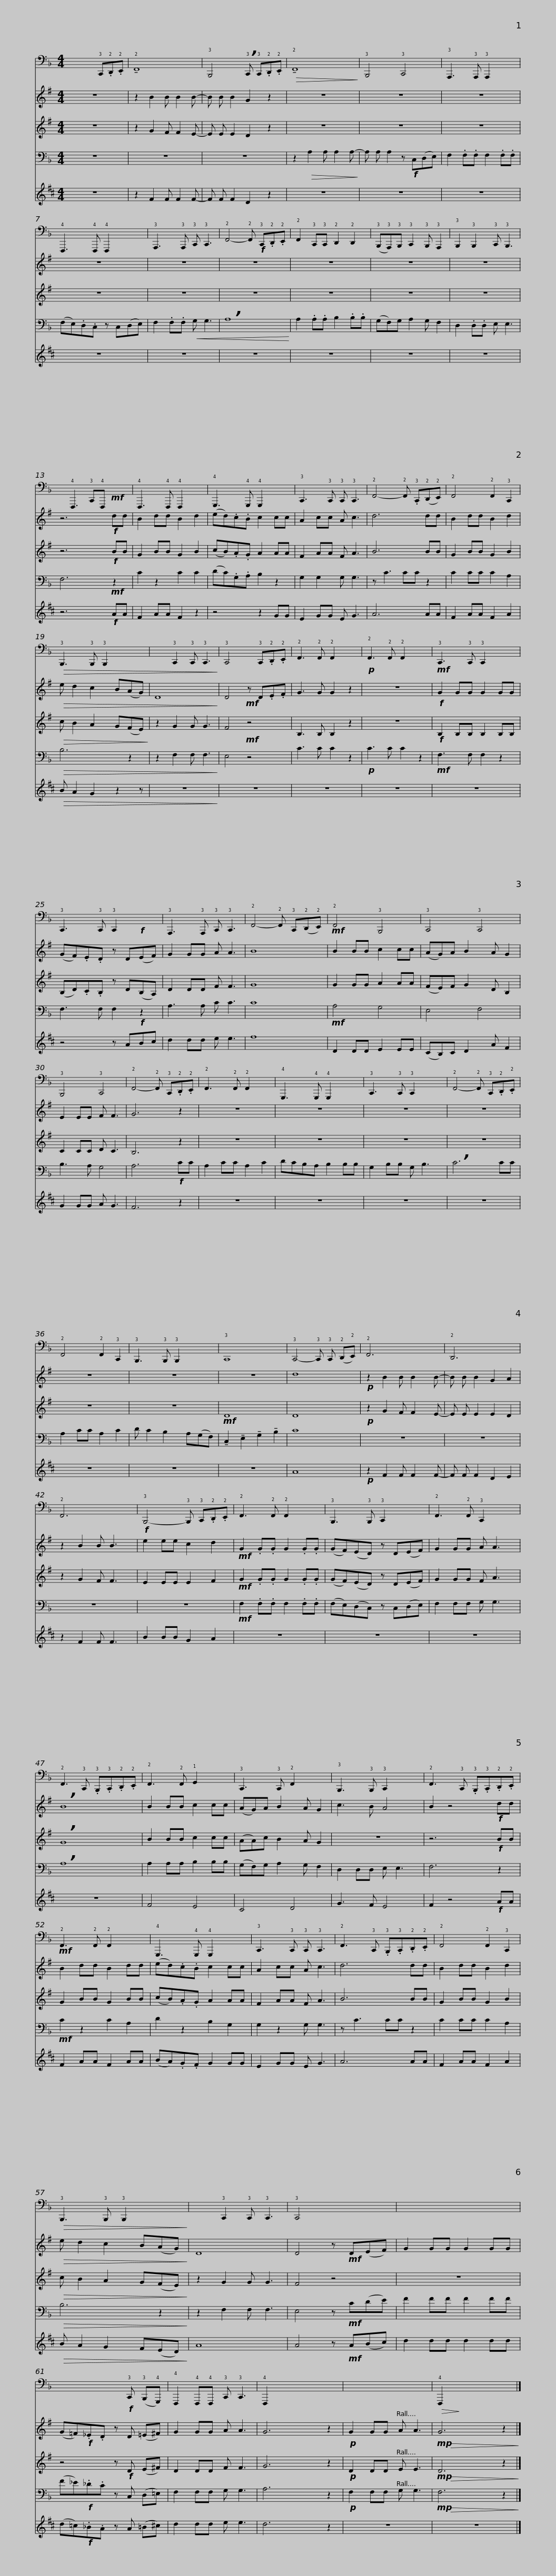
X:1
%%score 1 2 3 4 5
L:1/8
M:4/4
I:linebreak $
K:F
V:1 tab stafflines=4 strings=E1,A1,D2,G2
V:2 treble transpose=-2
V:3 treble transpose=-2
V:4 bass
V:5 treble transpose=-9
V:1
 x4 x !3!C,,.!2!D,,.!2!E,, | !tenuto!!2!F,,8 | !3!B,,,4 !breath!!3!C,, !3!C,,.!2!D,,.!2!E,, |!>(! !tenuto!!2!F,,8!>)! | !3!B,,,4 !3!C,,4 | %5
 !3!A,,,3 !3!A,,, !3!A,,,2 x2 |$ !4!F,,,3 !4!F,,, !4!F,,,2 x2 | !3!A,,,3 !3!A,,, !3!C,, !3!C,,3 | !2!F,,4- !2!F,,!f! !3!C,,.!2!D,,.!2!E,, | !2!F,,2 !3!C,,!3!C,, !2!D,,2 !2!D,,2 | %10
 (!3!B,,,!3!A,,,)!3!B,,, !3!C,,2 !3!B,,, !3!A,,,2 | !3!B,,,2 !3!B,,,2 !3!C,, !3!B,,,3 |$ x !4!F,,,3 !3!C,,!4!F,,,!mf! x2 | !4!F,,,3 !4!F,,, !4!F,,,2 x2 | !4!G,,,3 !4!G,,, !4!G,,,2 x2 | %15
 !3!C,,3 !3!C,, !3!C,, !3!C,,3 | !2!F,,4- !2!F,, .!3!C,,(!2!D,,!2!E,,) | !2!F,,4 !2!F,,2 !3!C,,2 |$!>(! !3!B,,,3 !3!B,,, !3!B,,,2 x2 | x2 !3!C,,2 !3!C,, !3!C,,3!>)! | %20
 !3!C,,4 x !3!C,,.!2!D,,.!2!E,, | !2!F,,3 !2!F,, !2!F,,2 x2 |!p! !2!F,,3 !2!F,, !2!F,,2 x2 |!mf! !3!C,,3 !3!C,, !3!C,,2 x2 |$ !3!C,,3 !3!C,, !3!C,,2!f! x2 | %25
 !3!A,,,3 !3!A,,, !3!C,, !3!C,,3 | !2!F,,4- !2!F,, !3!C,,(!2!D,,!2!E,,) |!mf! !2!F,,4 !3!B,,,4 | !3!C,,4 !3!C,,4 | !3!B,,,4 !3!C,,4 |$ %30
 !2!F,,4- !2!F,, !3!C,,.!2!D,,.!2!E,, | !2!F,,3 !2!F,, !2!F,,2 x2 | !4!G,,,3 !4!G,,, !4!G,,,2 x2 | !3!C,,3 !3!C,, !3!C,,2 x2 | !2!F,,4- !2!F,, !3!C,,.!2!D,,.!2!E,, | %35
 !2!F,,4 !2!F,,2 !3!C,,2 |$ !3!B,,,3 !3!B,,, !3!B,,,2 x2 | !3!C,,8 | !3!C,,4- !3!C,, !3!C,, (!2!D,,!2!E,,) | !2!F,,6 x2 | %40
 !2!D,,6 x2 | !2!F,,6 x2 |!f! !3!B,,,4- !3!B,,, !3!C,,.!2!D,,.!2!E,, |$ !2!F,,3 !2!F,, !2!F,,2 x2 | !3!B,,,3 !3!B,,, !3!C,,2 x2 | %45
 !2!F,,3 !2!F,, !3!C,,2 x2 | !2!F,,3 !3!C,, .!3!B,,,.!3!C,,.!2!D,,.!2!E,, | !2!F,,3 !2!F,, !1!G,,2 x2 | !3!C,,3 !3!C,, !2!F,,2 x2 |$ !3!B,,,3 !3!B,,, !3!C,,2 x2 | %50
 !2!F,,3 !3!C,, .!3!B,,,.!3!C,,.!2!D,,.!2!E,, |!mf! !2!F,,3 !2!F,, !2!F,,2 x2 | !4!G,,,3 !4!G,,, !4!G,,,2 x2 | !3!C,,3 !3!C,, !3!C,, !3!C,,3 | !2!F,,3 !3!C,, .!3!B,,,.!3!C,,.!2!D,,.!2!E,, |$ %55
 !2!F,,4 !2!F,,2 !3!C,,2 |!>(! !3!B,,,3 !3!B,,, !3!B,,,2 x2!>)! | x2 !3!C,,2 !3!C,, !3!C,,3 | !3!C,,4 x4 | x8 | %60
 x4 x!f! !3!C,, (!3!B,,,!4!G,,,) |$ !4!F,,,2 !4!F,,,!4!F,,, !3!C,, !3!C,,3 | !4!F,,,2 x2 x4 | x8 |!>(! !4!F,,,2!>)! x2 x4 |] %65
V:2
[K:G] z8 | z2 B2 B B2 B- | B B B2 G2 z2 | z8 | z8 | %5
 z8 |$ z8 | z8 | z8 | z8 | %10
 z8 | z8 |$ z6!f! dd | B2 dd B2 d2 | (ed).c.B c2 cc | %15
 A2 cc A c3 | d6 dd | B2 dd B2 d2 |$!>(! e d2 c2 B(AG) | D8!>)! | %20
 D4!mf! z D.E.F | G3 G G2 z2 | z8 |!f! G2 GG G2 GG |$ (GF).E.D z D(EF) | %25
 G2 GG A A3 | B8 | B2 BB c2 cc | (AG)A B2 A G2 | E2 EE F F3 |$ %30
 G6 z2 | z8 | z8 | z8 | z8 | %35
 z8 |$ z8 | z8 | d8 |!p! z2 B2 B B2 B- | %40
 B B B2 G2 A2 | z2 B2 B B3 | e2 ee c2 d2 |$!mf! G2 .G.G G2 .G.G | (GF)(ED) z D(EF) | %45
 G2 GG A A3 | !breath!B8 | B2 BB c2 cc | (AG)A B2 A G2 |$ c3 B A4 | %50
 B2 z4!f! dd | B2 dd B2 dd | (ed).c.B c2 cc | A2 cc A c3 | d6 dd |$ %55
 B2 dd B2 d2 |!>(! e d2 c2 B(AG)!>)! | D8 | D4 z!mf! D(EF) | G2 GG G2 GG | %60
 (G=F)!f!._E.D z D (=E^F) |$ G2 GG A A3 | G6 z2 |!p! G2 GG A A3 |!mp!!>(! G6 z2!>)! |] %65
V:3
[K:G] z8 | z2 G2 F F2 E- | E E E2 D2 z2 | z8 | z8 | %5
 z8 |$ z8 | z8 | z8 | z8 | %10
 z8 | z8 |$ z6!f! BB | G2 BB G2 B2 | (cB).A.G A2 AA | %15
 F2 AA F A3 | B6 BB | G2 BB G2 B2 |$!>(! c B2 A2 G(FE)!>)! | z2 G2 G G3 | %20
 F4!mf! z4 | B,3 B, B,2 z2 | z8 |!f! B,2 B,B, B,2 B,B, |$ (B,D).C.B, z D(B,A,) | %25
 D2 DD F F3 | G8 | G2 GG A2 AA | (FE)F G2 D B,2 | C2 CC D C3 |$ %30
 B,6 z2 | z8 | z8 | z8 | z8 | %35
 z8 |$ z8 |!mf! D8 | D8 |!p! z2 G2 F F2 E- | %40
 E E E2 E2 D2 | z2 G2 F F3 | E2 EE E2 F2 |$!mf! G2 .G.G G2 .G.G | (GF)(ED) z D(EF) | %45
 G2 GG F A3 | !breath!G8 | B2 BB c2 cc | (AA)c B2 A G2 |$ z8 | %50
 z6!f! BB | G2 BB G2 BB | (cB).A.G A2 AA | F2 AA F A3 | B6 BB |$ %55
 G2 BB G2 B2 |!>(! c B2 A2 G(FE)!>)! | z2 G2 G G3 | F4 z4 | z8 | %60
 z4 z!f! D (E^F) |$ D2 DD F F3 | G6 z2 |!p! D2 DD E E3 |!mp!!>(! D6 z2!>)! |] %65
V:4
 z8 | z8 | z8 | z2!>(! A,2 A, A,2 A,-!>)! | A, A, A,2 z!f! C,(D,E,) | %5
 F,2 .F,.F, F,2 .F,.F, |$ (F,E,).D,.C, z C,(D,E,) | F,2 .F,.F,!<(! G, G,3 | !breath!A,8!<)! | A,2 .A,.A, B,2 .B,.B, | %10
 (G,F,)G, A,2 G, F,2 | D,2 .D,.D, E, E,3 |$ F,6!mf! z2 | C2 z2 C2 C2 | (DC).G,.A, B,2 z2 | %15
 G,2 G,2 G, G,3 | z C3 CC z2 | C2 CC C2 A,2 |$!>(! B,6 z2 | z2 F,2 F, F,3!>)! | %20
 E,4 z4 | C3 C C2 z2 |!p! C3 C C2 z2 |!mf! F,3 F, F,2 z2 |$ F,3 F, F,2!f! z2 | %25
 A,3 A, C C3 | C8 |!mf! A,4 G,4 | E,4 F,4 | B,3 A, G,4 |$ %30
 A,6!f! CC | A,2 CC A,2 C2 | DCB,A, B,2 B,B, | G,2 B,B, G, B,3 | !breath!C6 CC | %35
 A,2 CC A,2 C2 |$ D C2 B,2 A,(G,F,) | !tenuto!C,2 !tenuto!E,2 !tenuto!G,2 !tenuto!B,2 | C8 | z8 | %40
 z8 | z8 | z8 |$!mf! F,2 .F,.F, F,2 .F,.F, | (F,E,)(D,C,) z C,(D,E,) | %45
 F,2 F,F, G, G,3 | !breath!A,8 | A,2 A,A, B,2 B,B, | (G,F,)G, A,2 G, F,2 |$ D,2 D,D, E, E,3 | %50
 F,6 z2 |!mf! C2 z2 C2 A,2 | D2 z2 B,2 G,2 | G,2 z2 G, G,3 | z C3 CC z2 |$ %55
 C2 CC C2 A,2 |!>(! B,6 z2!>)! | z2 F,2 F, F,3 | E,4 z!mf! C(DE) | F2 FF F2 FF | %60
 (F_E)!f!._D.C z C, (D,=E,) |$ F,2 F,F, G, G,3 | A,6 z2 |!p! F,2 F,F, G, G,3 |!mp!!>(! F,6 z2!>)! |] %65
V:5
[K:D] z8 | z2 F2 F F2 F- | F F F2 D2 z2 | z8 | z8 | %5
 z8 |$ z8 | z8 | z8 | z8 | %10
 z8 | z8 |$ z6!f! AA | F2 AA F2 z2 | z4 z2 GG | %15
 E2 GG E G3 | A6 AA | F2 AA F2 A2 |$!>(! B A2 G2 z2 z | z8!>)! | %20
 z8 | z8 | z8 | z8 |$ z4 z ABc | %25
 d2 dd e e3 | f8 | D2 DD E2 EE | (CB,)C D2 A F2 | G2 GG A G3 |$ %30
 F6 z2 | z8 | z8 | z8 | z8 | %35
 z8 |$ z8 | z8 | A8 |!p! z2 F2 F F2 F- | %40
 F F F2 D2 E2 | z2 F2 F F3 | B2 BB G2 A2 |$ z8 | z8 | %45
 z8 | z8 | F4 E4 | C4 D4 |$ G3 F E4 | %50
 F2 z4!f! AA | F2 AA F2 AA | (BA).G.F G2 GG | E2 GG E G3 | A6 AA |$ %55
 F2 AA F2 A2 |!>(! B A2 G2 F(ED)!>)! | A8 | A4 z!mf! A(Bc) | d2 dd d2 dd | %60
 (d=c)!f!._B.A z A (=B^c) |$ d2 dd e e3 | d6 z2 | z8 | z8 |] %65
